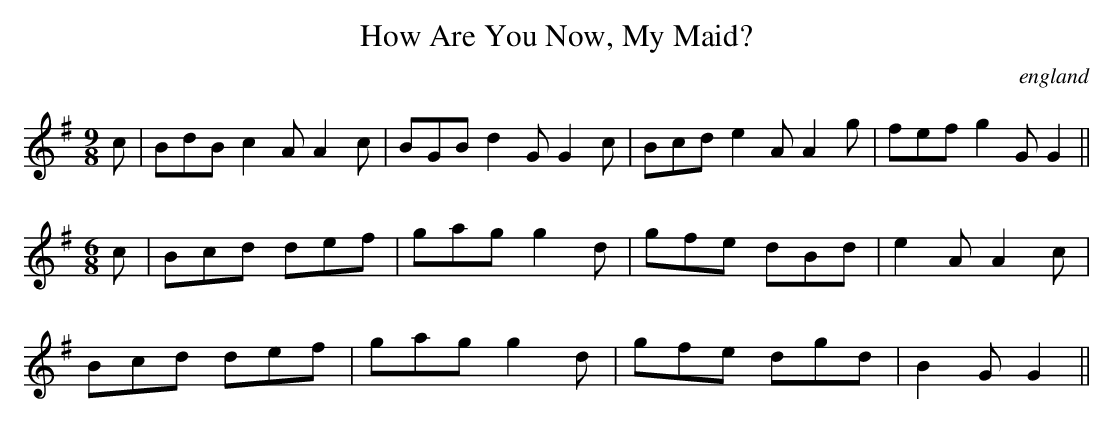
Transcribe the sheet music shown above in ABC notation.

X:1
T:How Are You Now, My Maid?
O:england
L:1/8
M:9/8
K:G
c|BdB c2 A A2 c|BGB d2 G G2 c|Bcd e2 A A2 g|fef g2 G G2||
M:6/8
c|Bcd def|gag g2 d|gfe dBd|e2 A A2 c|
Bcd def|gag g2 d|gfe dgd|B2 G G2||
